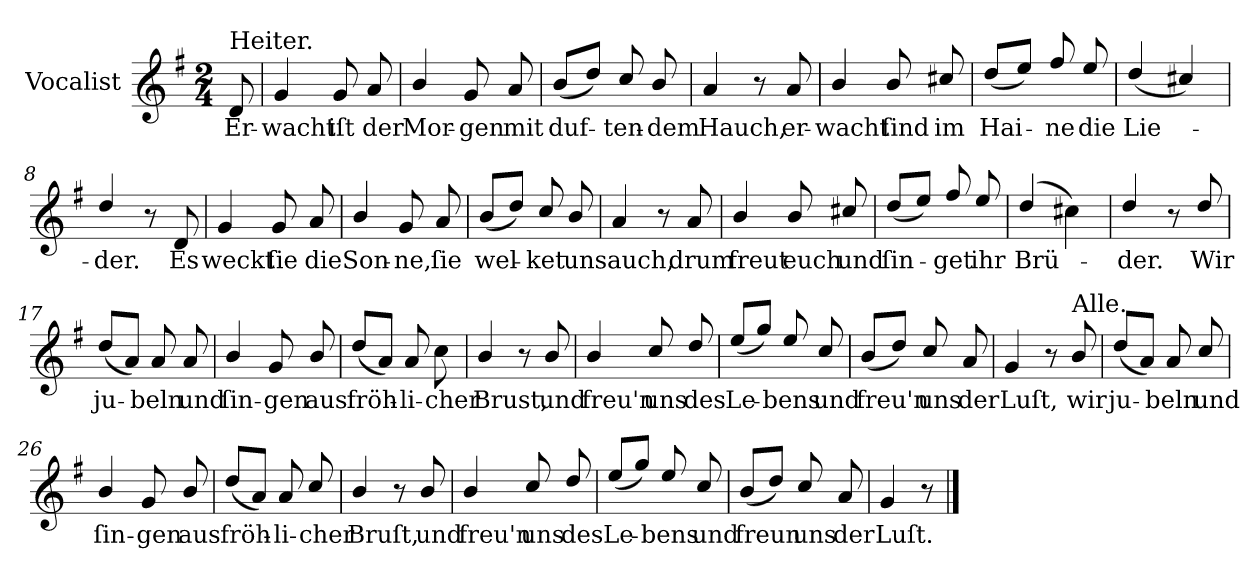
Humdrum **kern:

**kern	**text
*part1	*part1
*staff1	*staff1
*I"Vocalist	*
*k[f#]	*
*G:	*
*M2/4	*
=	=
!LO:TX:a:t=Heiter.	!
8d	Er-
=1	=1
4g	-wacht
8g	iſt
8a	der
=2	=2
4b/	Mor-
8g	-gen
8a	mit
=3	=3
(8b/L	duf-
8ddJ)	.
8cc/	-ten-
8b/	-dem
=4	=4
4a	Hauch,
8r	.
8a	er-
=5	=5
4b/	-wacht
8b/	ſind
8cc#X/	im
=6	=6
(8dd/L	Hai-
8eeJ)	.
8ff#/	-ne
8ee/	die
=7	=7
(4dd/	Lie-
4cc#X/)	.
=8	=8
4dd/	-der.
8r	.
8d	Es
=9	=9
4g	weckt
8g	ſie
8a	die
=10	=10
4b/	Son-
8g	-ne,
8a	ſie
=11	=11
(8b/L	wel-
8ddJ)	.
8cc/	-ket
8b/	uns
=12	=12
4a	auch,
8r	.
8a	drum
=13	=13
4b/	freut
8b/	euch
8cc#X/	und
=14	=14
(8dd/L	ſin-
8eeJ)	.
8ff#/	-get
8ee/	ihr
=15	=15
(4dd/	Brü-
4cc#X)	.
=16	=16
4dd/	-der.
8r	.
8dd/	Wir
=17	=17
(8dd/L	ju-
8aJ)	.
8a	-beln
8a	und
=18	=18
4b/	ſin-
8g	-gen
8b/	aus
=19	=19
(8dd/L	fröh-
8aJ)	.
8a	-li-
8cc	-cher
=20	=20
4b/	Brust,
8r	.
8b/	und
=21	=21
4b/	freu'n
8cc/	uns
8dd/	des
=22	=22
(8ee/L	Le-
8ggJ)	.
8ee/	-bens
8cc/	und
=23	=23
(8b/L	freu'n
8ddJ)	.
8cc/	uns
8a	der
=24	=24
4g	Luſt,
8r	.
!LO:TX:a:t=Alle.	!
8b/	wir
=25	=25
(8dd/L	ju-
8aJ)	.
8a	-beln
8cc/	und
=26	=26
4b/	ſin-
8g	-gen
8b/	aus
=27	=27
(8dd/L	fröh-
8aJ)	.
8a	-li-
8cc/	-cher
=28	=28
4b/	Bruſt,
8r	.
8b/	und
=29	=29
4b/	freu'n
8cc/	uns
8dd/	des
=30	=30
(8ee/L	Le-
8ggJ)	.
8ee/	-bens
8cc/	und
=31	=31
(8b/L	freun
8ddJ)	.
8cc/	uns
8a	der
=32	=32
4g	Luſt.
8r	.
==	==
*-	*-
